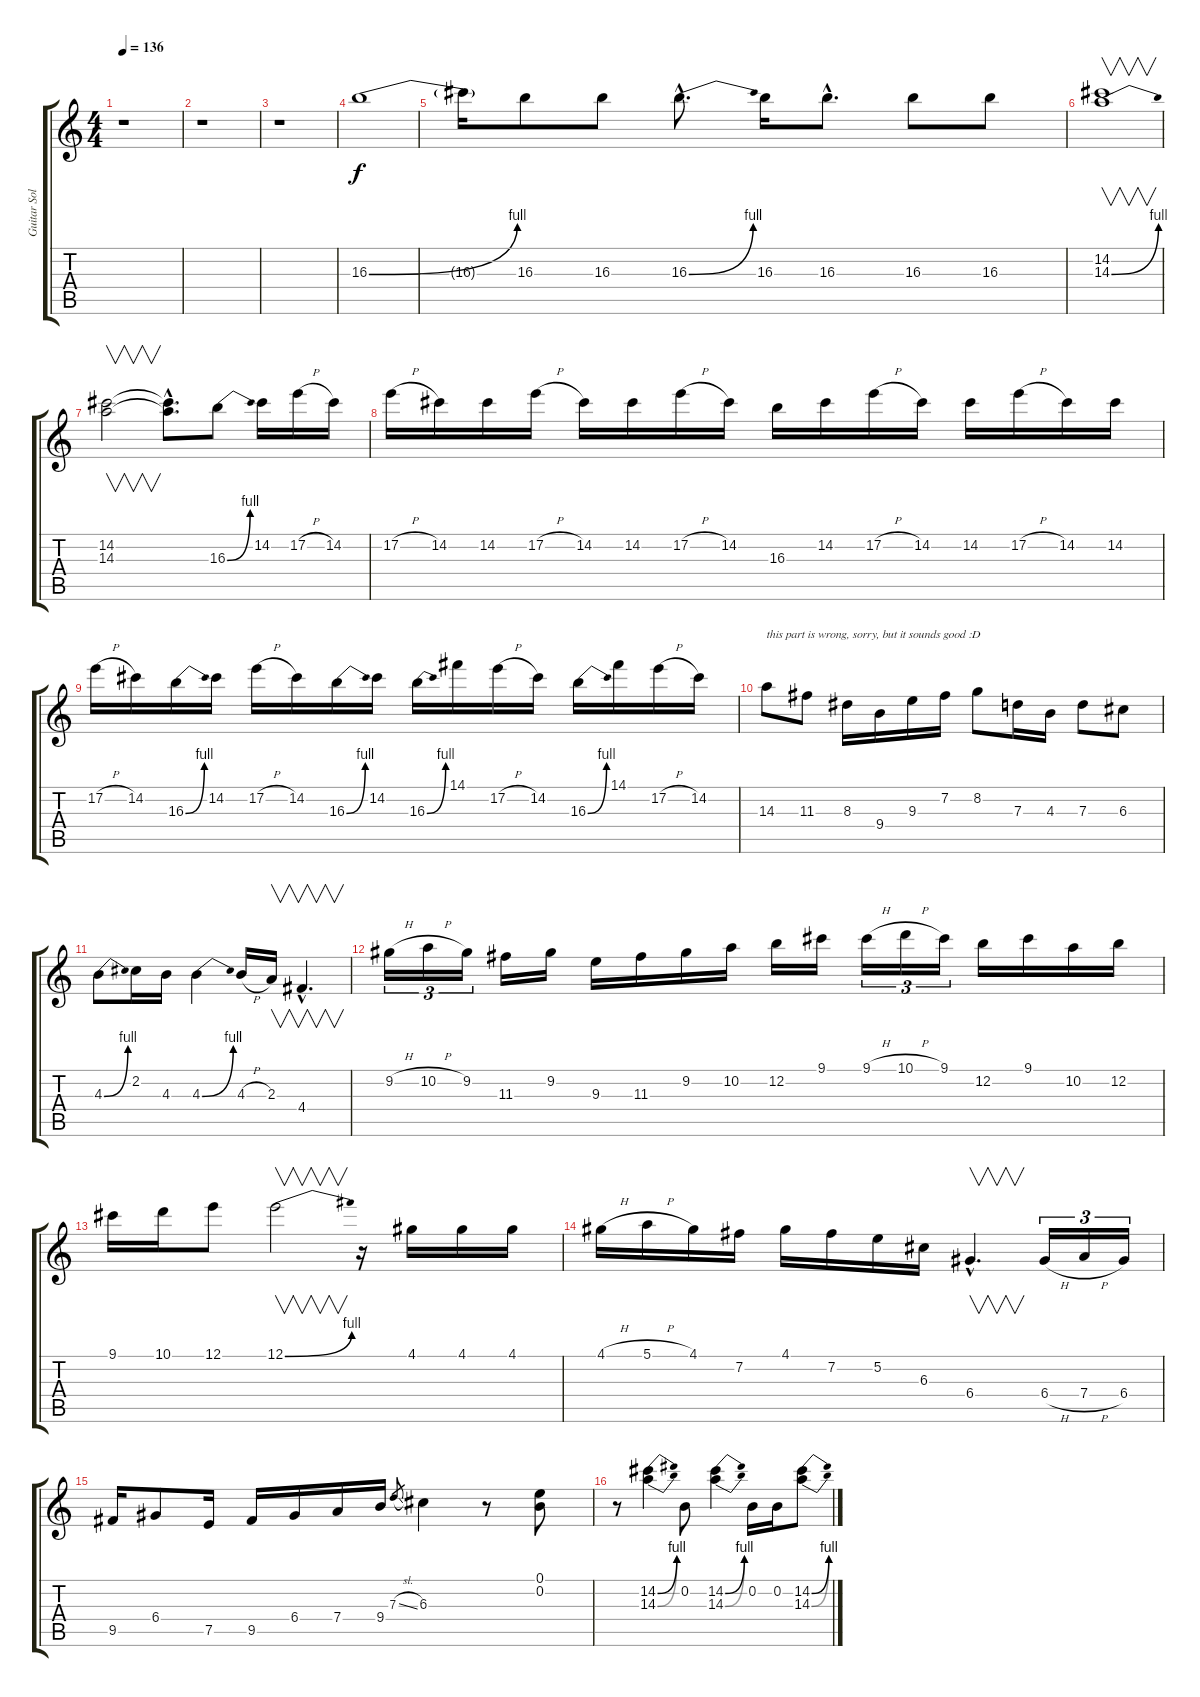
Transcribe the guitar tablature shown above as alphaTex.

\track ("Guitar Solo And Fills" "Guitar Sol") {instrument overdrivenguitar}
\staff {score tabs}
\tuning (E4 B3 G3 D3 A2 E2) {hide}
\ts (4 4)
\tempo 136
\clef g2
\ks c
r.1{dy f} |
r.1 |
r.1 |
16.3{be (bend 0 0 60 4)}.1 |
16.3{t}.16 16.3.8 16.3.8 16.3{be (bend 0 0 60 4) hac}.8{d} 16.3.16 16.3{hac}.8{d} 16.3.8 16.3.8 |
(14.2 14.3{be (bend 0 0 60 4)}).1{v} |
(14.2 14.3).2{v} (14.2{hac t} 14.3{hac t}).8{d} 16.3{be (bend 0 0 60 4)}.8 14.2.16 17.2{h}.16 14.2.16 |
17.2{h}.16 14.2.16 14.2.16 17.2{h}.16 14.2.16 14.2.16 17.2{h}.16 14.2.16 16.3.16 14.2.16 17.2{h}.16 14.2.16 14.2.16 17.2{h}.16 14.2.16 14.2.16 |
17.2{h}.16 14.2.16 16.3{be (bend 0 0 60 4)}.16 14.2.16 17.2{h}.16 14.2.16 16.3{be (bend 0 0 60 4)}.16 14.2.16 16.3{be (bend 0 0 60 4)}.16 14.1.16 17.2{h}.16 14.2.16 16.3{be (bend 0 0 60 4)}.16 14.1.16 17.2{h}.16 14.2.16 |
14.3.8{txt "this part is wrong, sorry, but it sounds good :D"} 11.3.8 8.3.16 9.4.16 9.3.16 7.2.16 8.2.8 7.3.16 4.3.16 7.3.8 6.3.8 |
4.3{be (bend 0 0 60 4)}.8 2.2.16 4.3.16 4.3{be (bend 0 0 60 4)}.4 4.3{h}.16 2.3.16{v} 4.4{hac}.4{v d} |
9.2{h}.16{tu (3 2)} 10.2{h}.16{tu (3 2)} 9.2.16{tu (3 2)} 11.3.16 9.2.16 9.3.16 11.3.16 9.2.16 10.2.16 12.2.16 9.1.16 9.1{h}.16{tu (3 2)} 10.1{h}.16{tu (3 2)} 9.1.16{tu (3 2)} 12.2.16 9.1.16 10.2.16 12.2.16 |
9.1.16 10.1.16 12.1.8 12.1{be (bend 0 0 60 4)}.2{v} r.16 4.1.16 4.1.16 4.1.16 |
4.1{h}.16 5.1{h}.16 4.1.16 7.2.16 4.1.16 7.2.16 5.2.16 6.3.16 6.4{hac}.4{v d} 6.4{h}.16{tu (3 2)} 7.4{h}.16{tu (3 2)} 6.4.16{tu (3 2)} |
9.5.16 6.4.8 7.5.16 9.5.16 6.4.16 7.4.16 9.4.16 7.3{sl}.8{gr} 6.3.4 r.8 (0.1 0.2).8 |
r.8 (14.2{be (bend 0 0 60 4)} 14.3{be (bend 0 0 60 4)}).4 0.2.8 (14.2{be (bend 0 0 60 4)} 14.3{be (bend 0 0 60 4)}).4 0.2.16 0.2.16 (14.2{be (bend 0 0 60 4)} 14.3{be (bend 0 0 60 4)}).8
